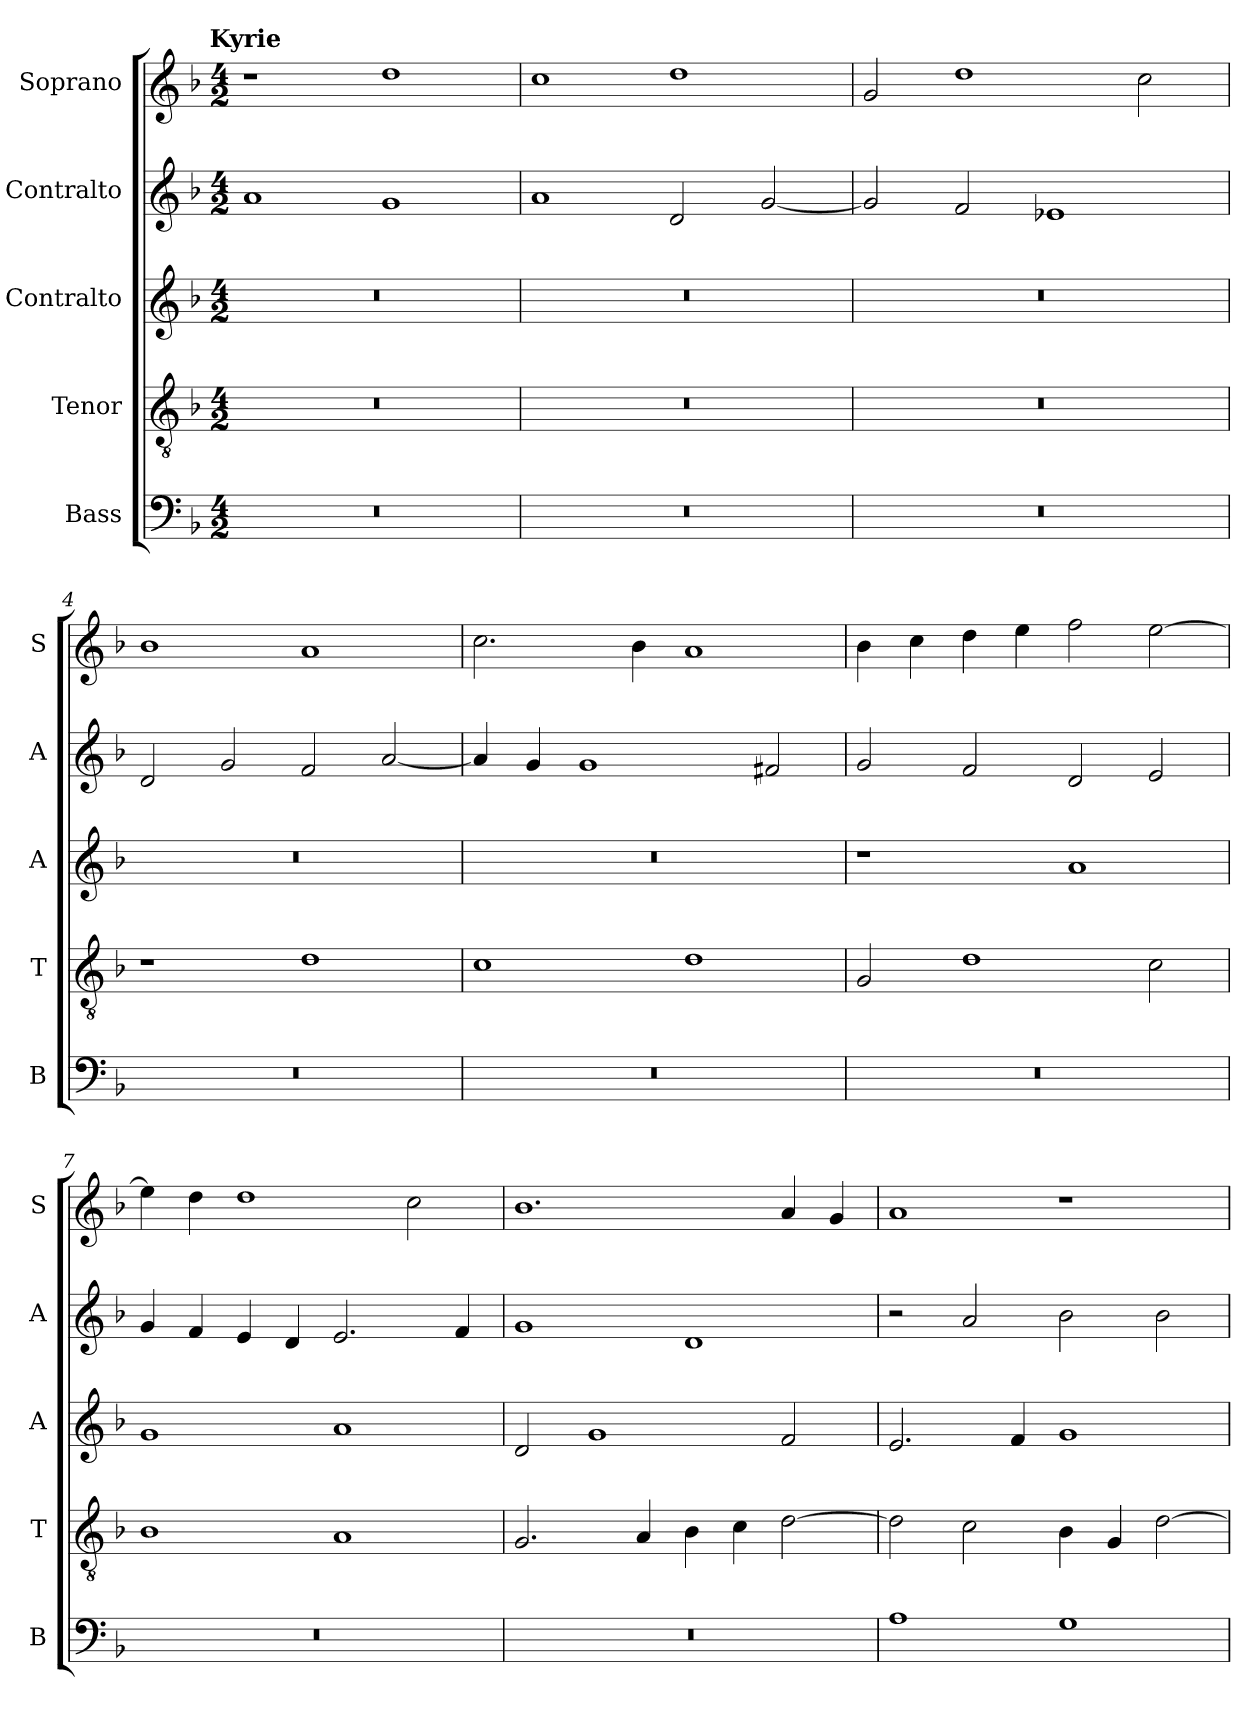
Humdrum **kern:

**kern	**kern	**kern	**kern	**kern
*part5	*part4	*part3	*part2	*part1
*staff5	*staff4	*staff3	*staff2	*staff1
*I"Bass	*I"Tenor	*I"Contralto	*I"Contralto	*I"Soprano
*I'B	*I'T	*I'A	*I'A	*I'S
*clefF4	*clefGv2	*clefG2	*clefG2	*clefG2
*k[b-]	*k[b-]	*k[b-]	*k[b-]	*k[b-]
*G:dor	*G:dor	*G:dor	*G:dor	*G:dor
!!LO:TX:omd:t=Kyrie
*M4/2	*M4/2	*M4/2	*M4/2	*M4/2
=1	=1	=1	=1	=1
0r	0r	0r	1a	1r
.	.	.	1g	1dd
=2	=2	=2	=2	=2
0r	0r	0r	1a	1cc
.	.	.	2d	1dd
.	.	.	[2g	.
=3	=3	=3	=3	=3
0r	0r	0r	2g]	2g
.	.	.	2f	1dd
.	.	.	1e-X	.
.	.	.	.	2cc
=4	=4	=4	=4	=4
0r	1r	0r	2d	1b-
.	.	.	2g	.
.	1d	.	2f	1a
.	.	.	[2a	.
=5	=5	=5	=5	=5
0r	1c	0r	4a]	2.cc
.	.	.	4g	.
.	.	.	1g	.
.	.	.	.	4b-
.	1d	.	.	1a
.	.	.	2f#X	.
=6	=6	=6	=6	=6
0r	2G	1r	2g	4b-
.	.	.	.	4cc
.	1d	.	2f	4dd
.	.	.	.	4ee
.	.	1a	2d	2ff
.	2c	.	2e	[2ee
=7	=7	=7	=7	=7
0r	1B-	1g	4g	4ee]
.	.	.	4f	4dd
.	.	.	4e	1dd
.	.	.	4d	.
.	1A	1a	2.e	.
.	.	.	.	2cc
.	.	.	4f	.
=8	=8	=8	=8	=8
0r	2.G	2d	1g	1.b-
.	.	1g	.	.
.	4A	.	.	.
.	4B-	.	1d	.
.	4c	.	.	.
.	[2d	2f	.	4a
.	.	.	.	4g
=9	=9	=9	=9	=9
1A	2d]	2.e	2r	1a
.	2c	.	2a	.
.	.	4f	.	.
1G	4B-	1g	2b-	1r
.	4G	.	.	.
.	[2d	.	2b-	.
=	=	=	=	=
*-	*-	*-	*-	*-
